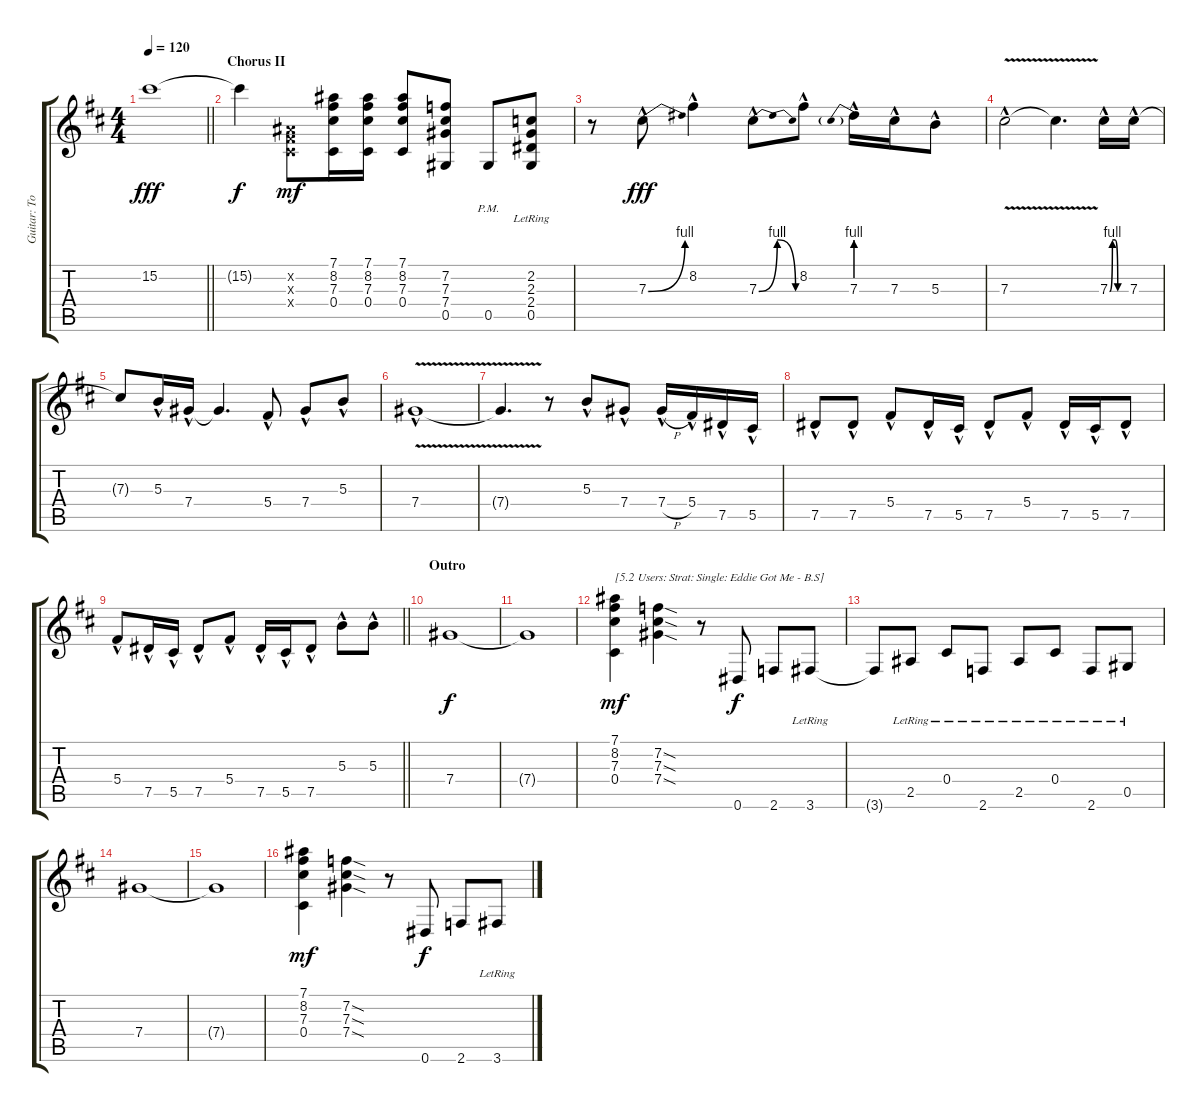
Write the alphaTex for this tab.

\track ("Guitar: Tony" "Guitar: To") {instrument distortionguitar}
\staff {score tabs}
\tuning (Eb4 Bb3 Gb3 Db3 Ab2 Eb2) {hide}
\ts (4 4)
\tempo 120
\clef g2
\barLineRight lightlight
\ks d
15.2{t}.1{dy fff} |
\section ("" "Chorus II")
15.2{t}.4{dy f} (0.2{x} 0.3{x} 0.4{x}).8{dy mf} (7.1 8.2 7.3 0.4).16 (7.1 8.2 7.3 0.4).16 (7.1 8.2 7.3 0.4).8 (7.2 7.3 7.4 0.5).8 0.5{pm}.8 (2.2{lr} 2.3 2.4 0.5).8 |
r.8 7.3{be (bend 0 0 60 4) hac}.8{dy fff} 8.2{hac}.4 7.3{be (bendrelease 0 0 10 4 50 4 60 0) hac}.8 8.2{hac}.8 7.3{be (prebend 0 4 60 4) hac}.16 7.3{hac}.16 5.3{hac}.8 |
7.3{v hac}.2 7.3{t}.4{d} 7.3{be (custom 0 0 10 4 20 4 30 0 60 0) hac}.16 7.3{hac}.16 |
7.3{t}.8 5.3{hac}.16 7.4{hac}.16 7.4{t}.4{d} 5.4{hac}.8 7.4{hac}.8 5.3{hac}.8 |
7.4{v hac}.1 |
7.4{t}.4{d} r.8 5.3{hac}.8 7.4{hac}.8 7.4{h hac}.16 5.4{hac}.16 7.5{hac}.16 5.5{hac}.16 |
7.5{hac}.8 7.5{hac}.8 5.4{hac}.8 7.5{hac}.16 5.5{hac}.16 7.5{hac}.8 5.4{hac}.8 7.5{hac}.16 5.5{hac}.16 7.5{hac}.8 |
\barLineRight lightlight
5.4{hac}.8 7.5{hac}.16 5.5{hac}.16 7.5{hac}.8 5.4{hac}.8 7.5{hac}.16 5.5{hac}.16 7.5{hac}.8 5.3{hac}.8 5.3{hac}.8 |
\section ("" "Outro")
7.4.1{dy f} |
7.4{t}.1 |
(7.1 8.2 7.3 0.4).4{txt "[5.2 Users: Strat: Single: Eddie Got Me - B.S]" dy mf volume 13 instrument overdrivenguitar} (7.2{sod} 7.3{sod} 7.4{sod}).4 r.8 0.6.8{dy f} 2.6.8 3.6{lr}.8 |
3.6{t}.8 2.5{lr}.8 0.4{lr}.8 2.6{lr}.8 2.5{lr}.8 0.4{lr}.8 2.6{lr}.8 0.5{lr}.8 |
7.4.1 |
7.4{t}.1 |
(7.1 8.2 7.3 0.4).4{dy mf} (7.2{sod} 7.3{sod} 7.4{sod}).4 r.8 0.6.8{dy f} 2.6.8 3.6{lr}.8
